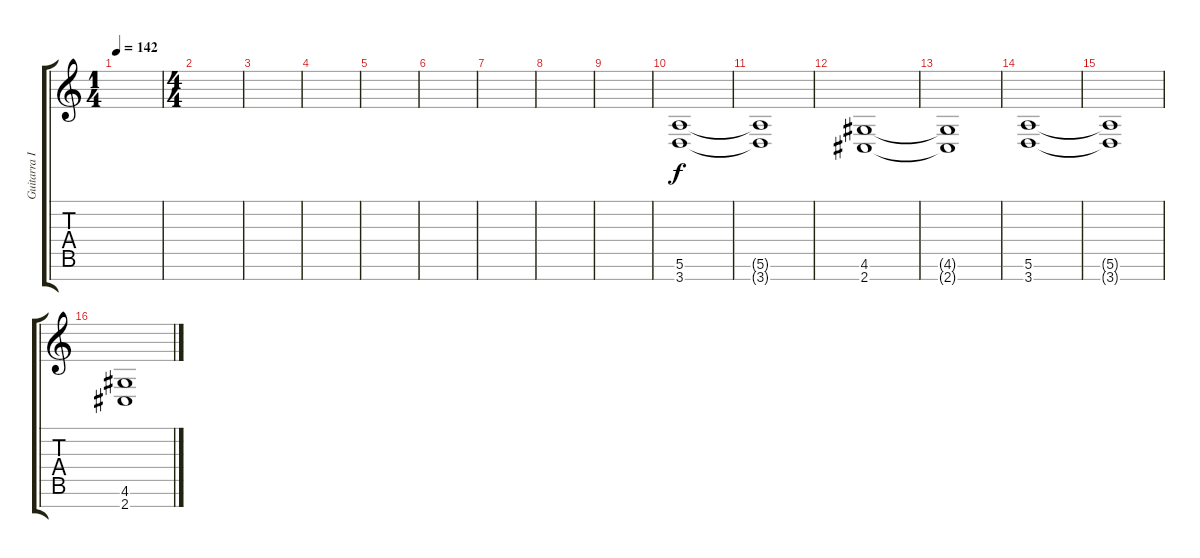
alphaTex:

\track ("Guitarra II" "Guitarra I") {instrument distortionguitar}
\staff {score tabs}
\tuning (E4 B3 G3 D3 A2 E2 B1) {hide}
\ts (1 4)
\tempo 142
\clef g2
\ks c
|
\ts (4 4)
|
|
|
|
|
|
|
|
(5.6 3.7).1{volume 12} |
(5.6{t} 3.7{t}).1 |
(4.6 2.7).1 |
(4.6{t} 2.7{t}).1 |
(5.6 3.7).1{volume 12} |
(5.6{t} 3.7{t}).1 |
(4.6 2.7).1
